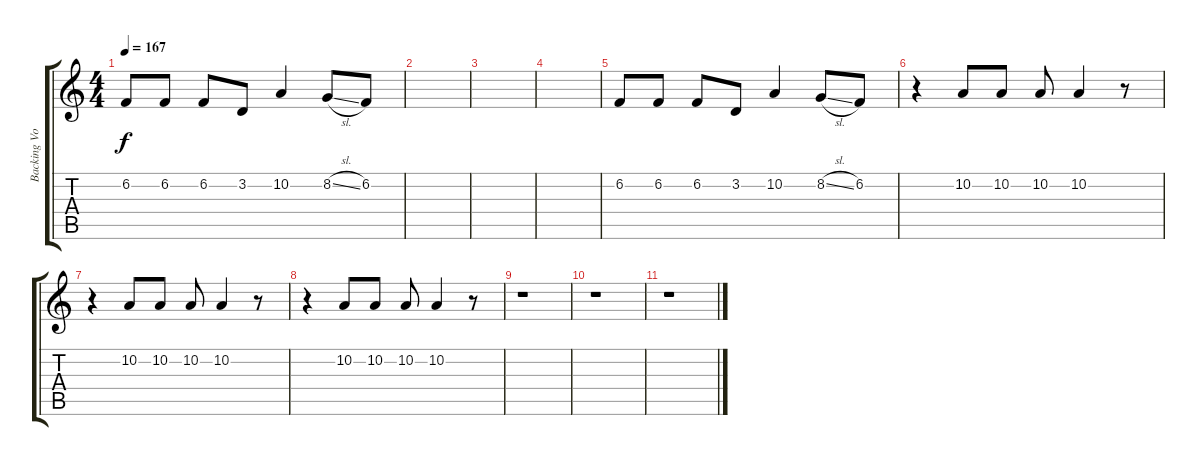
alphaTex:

\track ("Backing Vocals" "Backing Vo") {instrument trumpet}
\staff {score tabs}
\tuning (E4 B3 G3 D3 A2 E2) {hide}
\ts (4 4)
\tempo 167
\clef g2
\ks c
6.2.8{dy f} 6.2.8 6.2.8 3.2.8 10.2.4 8.2{sl}.8 6.2.8 |
|
|
|
6.2.8 6.2.8 6.2.8 3.2.8 10.2.4 8.2{sl}.8 6.2.8 |
r.4 10.2.8 10.2.8 10.2.8 10.2.4 r.8 |
r.4 10.2.8 10.2.8 10.2.8 10.2.4 r.8 |
r.4 10.2.8 10.2.8 10.2.8 10.2.4 r.8 |
r.1 |
r.1 |
r.1
